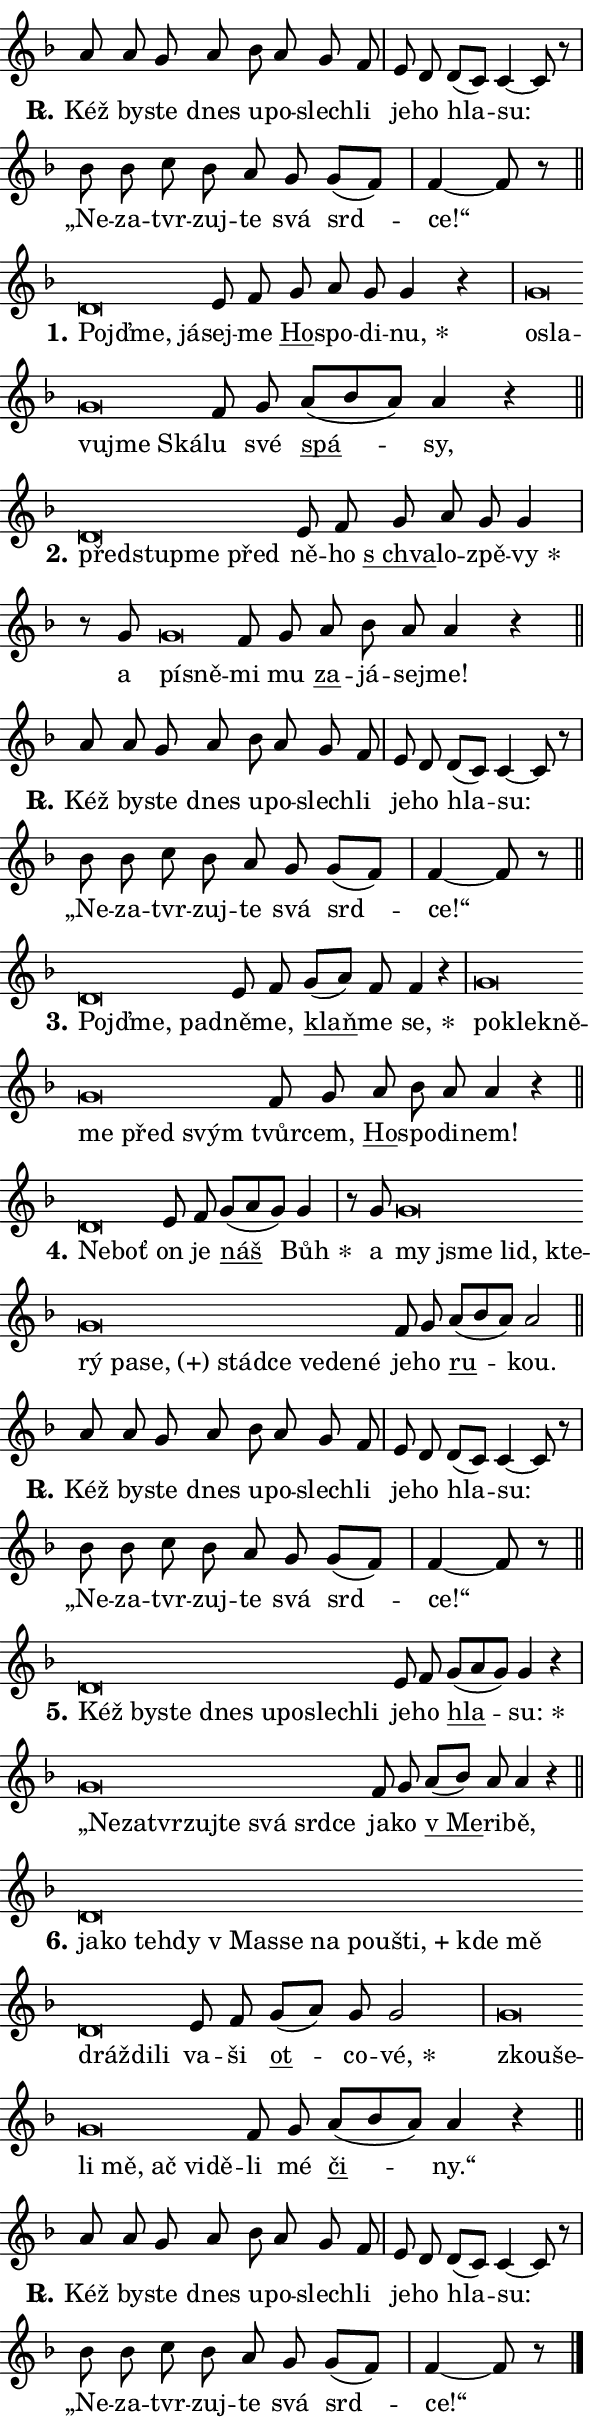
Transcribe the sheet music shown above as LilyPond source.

\version "2.24.0"
\header { tagline = "" }
\paper {
  indent = 0\cm
  top-margin = 0\cm
  right-margin = 0.13\cm % to fit lyric hyphens
  bottom-margin = 0\cm
  left-margin = 0\cm
  paper-width = 10\cm
  page-breaking = #ly:one-page-breaking
  system-system-spacing.basic-distance = #11
  score-system-spacing.basic-distance = #11
  ragged-last = ##f
}


%% Author: Thomas Morley
%% https://lists.gnu.org/archive/html/lilypond-user/2020-05/msg00002.html
#(define (line-position grob)
"Returns position of @var[grob} in current system:
   @code{'start}, if at first time-step
   @code{'end}, if at last time-step
   @code{'middle} otherwise
"
  (let* ((col (ly:item-get-column grob))
         (ln (ly:grob-object col 'left-neighbor))
         (rn (ly:grob-object col 'right-neighbor))
         (col-to-check-left (if (ly:grob? ln) ln col))
         (col-to-check-right (if (ly:grob? rn) rn col))
         (break-dir-left
           (and
             (ly:grob-property col-to-check-left 'non-musical #f)
             (ly:item-break-dir col-to-check-left)))
         (break-dir-right
           (and
             (ly:grob-property col-to-check-right 'non-musical #f)
             (ly:item-break-dir col-to-check-right))))
        (cond ((eqv? 1 break-dir-left) 'start)
              ((eqv? -1 break-dir-right) 'end)
              (else 'middle))))

#(define (tranparent-at-line-position vctor)
  (lambda (grob)
  "Relying on @code{line-position} select the relevant enry from @var{vctor}.
Used to determine transparency,"
    (case (line-position grob)
      ((end) (not (vector-ref vctor 0)))
      ((middle) (not (vector-ref vctor 1)))
      ((start) (not (vector-ref vctor 2))))))

noteHeadBreakVisibility =
#(define-music-function (break-visibility)(vector?)
"Makes @code{NoteHead}s transparent relying on @var{break-visibility}"
#{
  \override NoteHead.transparent =
    #(tranparent-at-line-position break-visibility)
#})

#(define delete-ledgers-for-transparent-note-heads
  (lambda (grob)
    "Reads whether a @code{NoteHead} is transparent.
If so this @code{NoteHead} is removed from @code{'note-heads} from
@var{grob}, which is supposed to be @code{LedgerLineSpanner}.
As a result ledgers are not printed for this @code{NoteHead}"
    (let* ((nhds-array (ly:grob-object grob 'note-heads))
           (nhds-list
             (if (ly:grob-array? nhds-array)
                 (ly:grob-array->list nhds-array)
                 '()))
           ;; Relies on the transparent-property being done before
           ;; Staff.LedgerLineSpanner.after-line-breaking is executed.
           ;; This is fragile ...
           (to-keep
             (remove
               (lambda (nhd)
                 (ly:grob-property nhd 'transparent #f))
               nhds-list)))
      ;; TODO find a better method to iterate over grob-arrays, similiar
      ;; to filter/remove etc for lists
      ;; For now rebuilt from scratch
      (set! (ly:grob-object grob 'note-heads)  '())
      (for-each
        (lambda (nhd)
          (ly:pointer-group-interface::add-grob grob 'note-heads nhd))
        to-keep))))

squashNotes = {
  \override NoteHead.X-extent = #'(-0.2 . 0.2)
  \override NoteHead.Y-extent = #'(-0.75 . 0)
  \override NoteHead.stencil =
    #(lambda (grob)
       (let ((pos (ly:grob-property grob 'staff-position)))
         (begin
           (if (< pos -7) (display "ERROR: Lower brevis then expected\n") (display ""))
           (if (<= pos -6) ly:text-interface::print ly:note-head::print))))
}
unSquashNotes = {
  \revert NoteHead.X-extent
  \revert NoteHead.Y-extent
  \revert NoteHead.stencil
}

hideNotes = \noteHeadBreakVisibility #begin-of-line-visible
unHideNotes = \noteHeadBreakVisibility #all-visible

% work-around for resetting accidentals
% https://lilypond.org/doc/v2.23/Documentation/notation/displaying-rhythms#unmetered-music
cadenzaMeasure = {
  \cadenzaOff
  \partial 1024 s1024
  \cadenzaOn
}

#(define-markup-command (accent layout props text) (markup?)
  "Underline accented syllable"
  (interpret-markup layout props
    #{\markup \override #'(offset . 4.3) \underline { #text }#}))

responsum = \markup \concat {
  "R" \hspace #-1.05 \path #0.1 #'((moveto 0 0.07) (lineto 0.9 0.8)) \hspace #0.05 "."
}

spaceSize = #0.6828661417322834 % exact space size for TeX Gyre Schola

\layout {
  \context {
    \Staff
    \remove "Time_signature_engraver"
    \override LedgerLineSpanner.after-line-breaking = #delete-ledgers-for-transparent-note-heads
  }
  \context {
    \Lyrics {
      \override LyricSpace.minimum-distance = \spaceSize
      \override LyricText.font-name = #"TeX Gyre Schola"
      \override LyricText.font-size = 1
      \override StanzaNumber.font-name = #"TeX Gyre Schola Bold"
      \override StanzaNumber.font-size = 1
    }
  }
  \context {
    \Score 
    \override NoteHead.text =
      #(lambda (grob) 
        (let ((pos (ly:grob-property grob 'staff-position)))
          #{\markup {
            \combine
              \halign #-0.55 \raise #(if (= pos -6) 0 0.5) \override #'(thickness . 2) \draw-line #'(3.2 . 0)
              \musicglyph "noteheads.sM1"
          }#}))
  }
}

% magnetic-lyrics.ily
%
%   written by
%     Jean Abou Samra <jean@abou-samra.fr>
%     Werner Lemberg <wl@gnu.org>
%
%   adapted by
%     Jiri Hon <jiri.hon@gmail.com>
%
% Version 2022-Apr-15

% https://www.mail-archive.com/lilypond-user@gnu.org/msg149350.html

#(define (Left_hyphen_pointer_engraver context)
   "Collect syllable-hyphen-syllable occurrences in lyrics and store
them in properties.  This engraver only looks to the left.  For
example, if the lyrics input is @code{foo -- bar}, it does the
following.

@itemize @bullet
@item
Set the @code{text} property of the @code{LyricHyphen} grob between
@q{foo} and @q{bar} to @code{foo}.

@item
Set the @code{left-hyphen} property of the @code{LyricText} grob with
text @q{foo} to the @code{LyricHyphen} grob between @q{foo} and
@q{bar}.
@end itemize

Use this auxiliary engraver in combination with the
@code{lyric-@/text::@/apply-@/magnetic-@/offset!} hook."
   (let ((hyphen #f)
         (text #f))
     (make-engraver
      (acknowledgers
       ((lyric-syllable-interface engraver grob source-engraver)
        (set! text grob)))
      (end-acknowledgers
       ((lyric-hyphen-interface engraver grob source-engraver)
        ;(when (not (grob::has-interface grob 'lyric-space-interface))
          (set! hyphen grob)));)
      ((stop-translation-timestep engraver)
       (when (and text hyphen)
         (ly:grob-set-object! text 'left-hyphen hyphen))
       (set! text #f)
       (set! hyphen #f)))))

#(define (lyric-text::apply-magnetic-offset! grob)
   "If the space between two syllables is less than the value in
property @code{LyricText@/.details@/.squash-threshold}, move the right
syllable to the left so that it gets concatenated with the left
syllable.

Use this function as a hook for
@code{LyricText@/.after-@/line-@/breaking} if the
@code{Left_@/hyphen_@/pointer_@/engraver} is active."
   (let ((hyphen (ly:grob-object grob 'left-hyphen #f)))
     (when hyphen
       (let ((left-text (ly:spanner-bound hyphen LEFT)))
         (when (grob::has-interface left-text 'lyric-syllable-interface)
           (let* ((common (ly:grob-common-refpoint grob left-text X))
                  (this-x-ext (ly:grob-extent grob common X))
                  (left-x-ext
                   (begin
                     ;; Trigger magnetism for left-text.
                     (ly:grob-property left-text 'after-line-breaking)
                     (ly:grob-extent left-text common X)))
                  ;; `delta` is the gap width between two syllables.
                  (delta (- (interval-start this-x-ext)
                            (interval-end left-x-ext)))
                  (details (ly:grob-property grob 'details))
                  (threshold (assoc-get 'squash-threshold details 0.2)))
             (when (< delta threshold)
               (let* (;; We have to manipulate the input text so that
                      ;; ligatures crossing syllable boundaries are not
                      ;; disabled.  For languages based on the Latin
                      ;; script this is essentially a beautification.
                      ;; However, for non-Western scripts it can be a
                      ;; necessity.
                      (lt (ly:grob-property left-text 'text))
                      (rt (ly:grob-property grob 'text))
                      (is-space (grob::has-interface hyphen 'lyric-space-interface))
                      (space (if is-space " " ""))
                      (extra-delta (if is-space spaceSize 0))
                      ;; Append new syllable.
                      (ltrt-space (if (and (string? lt) (string? rt))
                                (string-append lt space rt)
                                (make-concat-markup (list lt space rt))))
                      ;; Right-align `ltrt` to the right side.
                      (ltrt-space-markup (grob-interpret-markup
                               grob
                               (make-translate-markup
                                (cons (interval-length this-x-ext) 0)
                                (make-right-align-markup ltrt-space)))))
                 (begin
                   ;; Don't print `left-text`.
                   (ly:grob-set-property! left-text 'stencil #f)
                   ;; Set text and stencil (which holds all collected
                   ;; syllables so far) and shift it to the left.
                   (ly:grob-set-property! grob 'text ltrt-space)
                   (ly:grob-set-property! grob 'stencil ltrt-space-markup)
                   (ly:grob-translate-axis! grob (- (- delta extra-delta)) X))))))))))


#(define (lyric-hyphen::displace-bounds-first grob)
   ;; Make very sure this callback isn't triggered too early.
   (let ((left (ly:spanner-bound grob LEFT))
         (right (ly:spanner-bound grob RIGHT)))
     (ly:grob-property left 'after-line-breaking)
     (ly:grob-property right 'after-line-breaking)
     (ly:lyric-hyphen::print grob)))

squashThreshold = #0.4

\layout {
  \context {
    \Lyrics
    \consists #Left_hyphen_pointer_engraver
    \override LyricText.after-line-breaking =
      #lyric-text::apply-magnetic-offset!
    \override LyricHyphen.stencil = #lyric-hyphen::displace-bounds-first
    \override LyricText.details.squash-threshold = \squashThreshold
    \override LyricHyphen.minimum-distance = 0
    \override LyricHyphen.minimum-length = \squashThreshold
  }
}

squashText = \override LyricText.details.squash-threshold = 9999
unSquashText = \override LyricText.details.squash-threshold = \squashThreshold

leftText = \override LyricText.self-alignment-X = #LEFT
unLeftText = \revert LyricText.self-alignment-X

starOffset = #(lambda (grob) 
                (let ((x_offset (ly:self-alignment-interface::aligned-on-x-parent grob)))
                  (if (= x_offset 0) 0 (+ x_offset 1.2))))

star = #(define-music-function (syllable)(string?)
"Append star separator at the end of a syllable"
#{
  \once \override LyricText.X-offset = #starOffset
  \lyricmode { \markup {
    #syllable
    \override #'((font-name . "TeX Gyre Schola Bold")) \hspace #0.2 \lower #0.65 \larger "*"
  } }
#})

starAccent = #(define-music-function (syllable)(string?)
"Append star separator at the end of a syllable and make accent"
#{
  \once \override LyricText.X-offset = #starOffset
  \lyricmode { \markup {
    \accent #syllable
    \override #'((font-name . "TeX Gyre Schola Bold")) \hspace #0.2 \lower #0.65 \larger "*"
  } }
#})

breath = #(define-music-function (syllable)(string?)
"Append breathing indicator at the end of a syllable"
#{
  \lyricmode { \markup { #syllable "+" } }
#})

optionalBreath = #(define-music-function (syllable)(string?)
"Append optional breathing indicator at the end of a syllable"
#{
  \lyricmode { \markup { #syllable "(+)" } }
#})


\score {
    <<
        \new Voice = "melody" { \cadenzaOn \key f \major \relative { a'8 a g a bes a g f \cadenzaMeasure \bar "|" e d \bar "" d[( c)] c4~ c8 r8 \cadenzaMeasure \bar "|" bes' bes c bes a g g[( f)] \cadenzaMeasure \bar "|" f4~ f8 r \cadenzaMeasure \bar "||" \break } }
        \new Lyrics \lyricsto "melody" { \lyricmode { \set stanza = \responsum
Kéž by -- ste dnes u -- po -- slech -- li je -- ho hla -- su: „Ne -- za -- tvr -- zuj -- te svá srd -- ce!“ } }
    >>
    \layout {}
}

\score {
    <<
        \new Voice = "melody" { \cadenzaOn \key f \major \relative { \squashNotes d'\breve*1/16 \hideNotes \breve*1/16 \breve*1/16 \bar "" \unHideNotes \unSquashNotes e8 f \bar "" g a g g4 r \cadenzaMeasure \bar "|" \squashNotes g\breve*1/16 \hideNotes \breve*1/16 \bar "" \breve*1/16 \bar "" \breve*1/16 \breve*1/16 \bar "" \unHideNotes \unSquashNotes f8 g \bar "" a[( bes a)] a4 r \cadenzaMeasure \bar "||" \break } }
        \new Lyrics \lyricsto "melody" { \lyricmode { \set stanza = "1."
\leftText Pojď -- \squashText me, já -- \unLeftText \unSquashText sej -- me \markup \accent Ho -- spo -- di -- \star nu, \leftText o -- \squashText sla -- vu -- jme Ská -- \unLeftText \unSquashText lu své \markup \accent spá -- sy, } }
    >>
    \layout {}
}

\score {
    <<
        \new Voice = "melody" { \cadenzaOn \key f \major \relative { \squashNotes d'\breve*1/16 \hideNotes \breve*1/16 \bar "" \breve*1/16 \breve*1/16 \bar "" \unHideNotes \unSquashNotes e8 f \bar "" g a g g4 \cadenzaMeasure \bar "|" r8 g \squashNotes g\breve*1/16 \hideNotes \breve*1/16 \bar "" \unHideNotes \unSquashNotes f8 g \bar "" a bes a a4 r \cadenzaMeasure \bar "||" \break } }
        \new Lyrics \lyricsto "melody" { \lyricmode { \set stanza = "2."
\leftText před -- \squashText stup -- me před \unLeftText \unSquashText ně -- ho \markup \accent "s chva" -- lo -- zpě -- \star vy a \leftText pí -- \squashText sně -- \unLeftText \unSquashText mi mu \markup \accent za -- já -- sej -- me! } }
    >>
    \layout {}
}

\score {
    <<
        \new Voice = "melody" { \cadenzaOn \key f \major \relative { a'8 a g a bes a g f \cadenzaMeasure \bar "|" e d \bar "" d[( c)] c4~ c8 r8 \cadenzaMeasure \bar "|" bes' bes c bes a g g[( f)] \cadenzaMeasure \bar "|" f4~ f8 r \cadenzaMeasure \bar "||" \break } }
        \new Lyrics \lyricsto "melody" { \lyricmode { \set stanza = \responsum
Kéž by -- ste dnes u -- po -- slech -- li je -- ho hla -- su: „Ne -- za -- tvr -- zuj -- te svá srd -- ce!“ } }
    >>
    \layout {}
}

\score {
    <<
        \new Voice = "melody" { \cadenzaOn \key f \major \relative { \squashNotes d'\breve*1/16 \hideNotes \breve*1/16 \breve*1/16 \bar "" \unHideNotes \unSquashNotes e8 f \bar "" g[( a)] f f4 r \cadenzaMeasure \bar "|" \squashNotes g\breve*1/16 \hideNotes \breve*1/16 \bar "" \breve*1/16 \bar "" \breve*1/16 \bar "" \breve*1/16 \breve*1/16 \bar "" \unHideNotes \unSquashNotes f8 g \bar "" a bes a a4 r \cadenzaMeasure \bar "||" \break } }
        \new Lyrics \lyricsto "melody" { \lyricmode { \set stanza = "3."
\leftText Pojď -- \squashText me, pad -- \unLeftText \unSquashText ně -- me, \markup \accent klaň -- me \star se, \leftText po -- \squashText kle -- kně -- me před svým \unLeftText \unSquashText tvůr -- cem, \markup \accent Ho -- spo -- di -- nem! } }
    >>
    \layout {}
}

\score {
    <<
        \new Voice = "melody" { \cadenzaOn \key f \major \relative { \squashNotes d'\breve*1/16 \hideNotes \breve*1/16 \bar "" \unHideNotes \unSquashNotes e8 f \bar "" g[( a g)] g4 \cadenzaMeasure \bar "|" r8 g \squashNotes g\breve*1/16 \hideNotes \breve*1/16 \bar "" \breve*1/16 \bar "" \breve*1/16 \bar "" \breve*1/16 \bar "" \breve*1/16 \bar "" \breve*1/16 \bar "" \breve*1/16 \bar "" \breve*1/16 \bar "" \breve*1/16 \bar "" \breve*1/16 \breve*1/16 \bar "" \unHideNotes \unSquashNotes f8 g \bar "" a[( bes a)] a2 \cadenzaMeasure \bar "||" \break } }
        \new Lyrics \lyricsto "melody" { \lyricmode { \set stanza = "4."
\leftText Ne -- \squashText boť \unLeftText \unSquashText on je \markup \accent náš \star Bůh a \leftText my \squashText jsme lid, kte -- rý pa -- \optionalBreath se, stád -- ce ve -- de -- né \unLeftText \unSquashText je -- ho \markup \accent ru -- kou. } }
    >>
    \layout {}
}

\score {
    <<
        \new Voice = "melody" { \cadenzaOn \key f \major \relative { a'8 a g a bes a g f \cadenzaMeasure \bar "|" e d \bar "" d[( c)] c4~ c8 r8 \cadenzaMeasure \bar "|" bes' bes c bes a g g[( f)] \cadenzaMeasure \bar "|" f4~ f8 r \cadenzaMeasure \bar "||" \break } }
        \new Lyrics \lyricsto "melody" { \lyricmode { \set stanza = \responsum
Kéž by -- ste dnes u -- po -- slech -- li je -- ho hla -- su: „Ne -- za -- tvr -- zuj -- te svá srd -- ce!“ } }
    >>
    \layout {}
}

\score {
    <<
        \new Voice = "melody" { \cadenzaOn \key f \major \relative { \squashNotes d'\breve*1/16 \hideNotes \breve*1/16 \bar "" \breve*1/16 \bar "" \breve*1/16 \bar "" \breve*1/16 \bar "" \breve*1/16 \bar "" \breve*1/16 \breve*1/16 \bar "" \unHideNotes \unSquashNotes e8 f \bar "" g[( a g)] g4 r \cadenzaMeasure \bar "|" \squashNotes g\breve*1/16 \hideNotes \breve*1/16 \bar "" \breve*1/16 \bar "" \breve*1/16 \bar "" \breve*1/16 \bar "" \breve*1/16 \bar "" \breve*1/16 \breve*1/16 \bar "" \unHideNotes \unSquashNotes f8 g \bar "" a[( bes)] a a4 r \cadenzaMeasure \bar "||" \break } }
        \new Lyrics \lyricsto "melody" { \lyricmode { \set stanza = "5."
\leftText Kéž \squashText by -- ste dnes u -- po -- slech -- li \unLeftText \unSquashText je -- ho \markup \accent hla -- \star su: \leftText „Ne -- \squashText za -- tvr -- zuj -- te svá srd -- ce \unLeftText \unSquashText ja -- ko \markup \accent "v Me" -- ri -- bě, } }
    >>
    \layout {}
}

\score {
    <<
        \new Voice = "melody" { \cadenzaOn \key f \major \relative { \squashNotes d'\breve*1/16 \hideNotes \breve*1/16 \bar "" \breve*1/16 \bar "" \breve*1/16 \bar "" \breve*1/16 \bar "" \breve*1/16 \bar "" \breve*1/16 \bar "" \breve*1/16 \bar "" \breve*1/16 \bar "" \breve*1/16 \bar "" \breve*1/16 \bar "" \breve*1/16 \bar "" \breve*1/16 \breve*1/16 \bar "" \unHideNotes \unSquashNotes e8 f \bar "" g[( a)] g g2 \cadenzaMeasure \bar "|" \squashNotes g\breve*1/16 \hideNotes \breve*1/16 \bar "" \breve*1/16 \bar "" \breve*1/16 \bar "" \breve*1/16 \bar "" \breve*1/16 \breve*1/16 \bar "" \unHideNotes \unSquashNotes f8 g \bar "" a[( bes a)] a4 r \cadenzaMeasure \bar "||" \break } }
        \new Lyrics \lyricsto "melody" { \lyricmode { \set stanza = "6."
\leftText ja -- \squashText ko teh -- dy "v Ma" -- sse na pou -- \breath "šti," kde mě dráž -- di -- li \unLeftText \unSquashText va -- ši \markup \accent ot -- co -- \star vé, \leftText zkou -- \squashText še -- li mě, ač vi -- dě -- \unLeftText \unSquashText li mé \markup \accent či -- ny.“ } }
    >>
    \layout {}
}

\score {
    <<
        \new Voice = "melody" { \cadenzaOn \key f \major \relative { a'8 a g a bes a g f \cadenzaMeasure \bar "|" e d \bar "" d[( c)] c4~ c8 r8 \cadenzaMeasure \bar "|" bes' bes c bes a g g[( f)] \cadenzaMeasure \bar "|" f4~ f8 r \cadenzaMeasure \bar "||" \break } \bar "|." }
        \new Lyrics \lyricsto "melody" { \lyricmode { \set stanza = \responsum
Kéž by -- ste dnes u -- po -- slech -- li je -- ho hla -- su: „Ne -- za -- tvr -- zuj -- te svá srd -- ce!“ } }
    >>
    \layout {}
}
